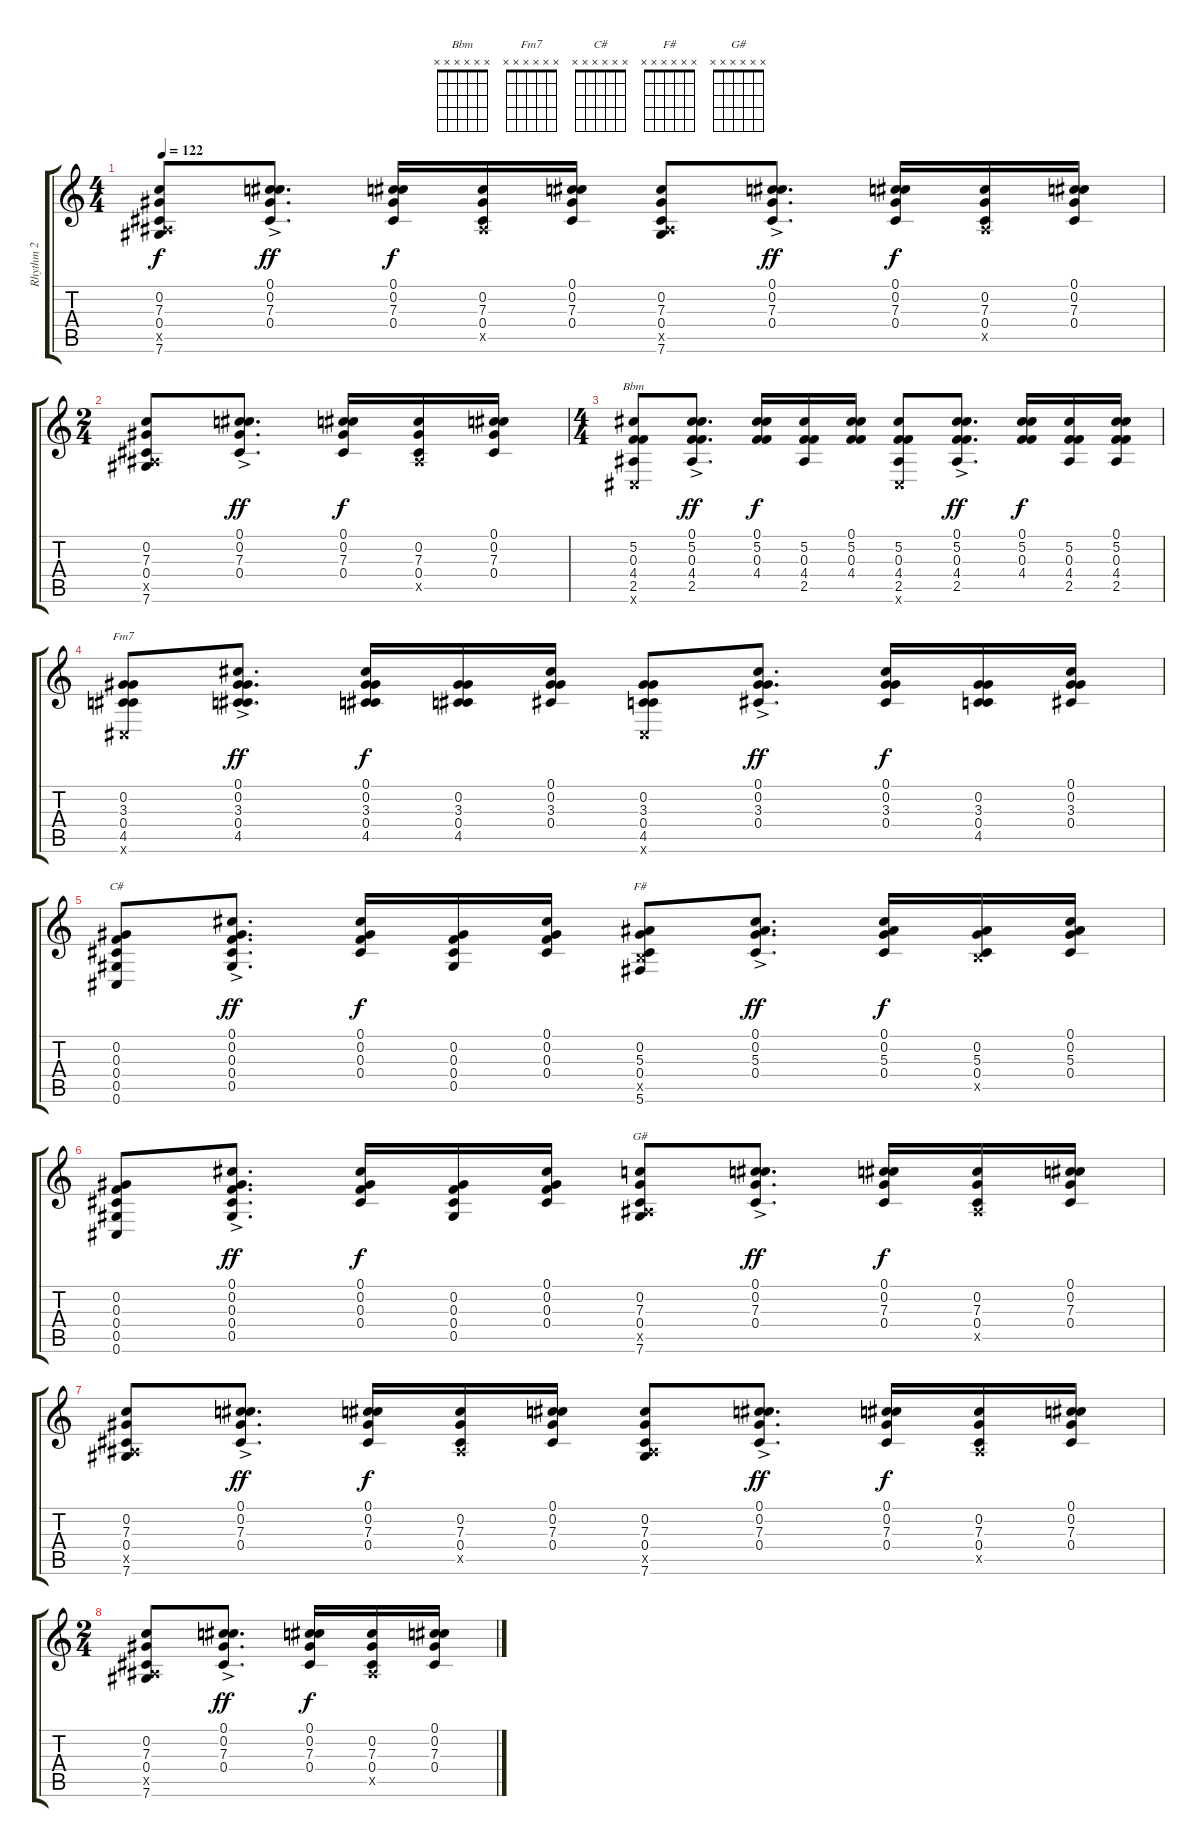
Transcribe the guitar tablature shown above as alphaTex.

\track ("Rhythm 2" "Rhythm 2") {instrument acousticguitarsteel}
\staff {score tabs}
\tuning (Db4 Ab3 F3 Db3 Ab2 Db2) {hide}
\chord ("Bbm" x x x x x x)
\chord ("Fm7" x x x x x x)
\chord ("C#" x x x x x x)
\chord ("F#" x x x x x x)
\chord ("G#" x x x x x x)
\ts (4 4)
\tempo 122
\clef g2
\ks c
(0.2 7.3 0.4 2.5{x} 7.6).8{dy f} (0.1 0.2{ac} 7.3 0.4).8{d dy ff} (0.1 0.2 7.3 0.4).16{dy f} (0.2 7.3 0.4 2.5{x}).16 (0.1 0.2 7.3 0.4).16 (0.2 7.3 0.4 2.5{x} 7.6).8 (0.1 0.2{ac} 7.3 0.4).8{d dy ff} (0.1 0.2 7.3 0.4).16{dy f} (0.2 7.3 0.4 2.5{x}).16 (0.1 0.2 7.3 0.4).16 |
\ts (2 4)
(0.2 7.3 0.4 2.5{x} 7.6).8 (0.1 0.2{ac} 7.3 0.4).8{d dy ff} (0.1 0.2 7.3 0.4).16{dy f} (0.2 7.3 0.4 2.5{x}).16 (0.1 0.2 7.3 0.4).16 |
\ts (4 4)
(5.2 0.3 4.4 2.5 0.6{x}).8{ch "Bbm"} (0.1 5.2 0.3{ac} 4.4 2.5).8{d dy ff} (0.1 5.2 0.3 4.4).16{dy f} (5.2 0.3 4.4 2.5).16 (0.1 5.2 0.3 4.4).16 (5.2 0.3 4.4 2.5 0.6{x}).8 (0.1 5.2{ac} 0.3 4.4 2.5).8{d dy ff} (0.1 5.2 0.3 4.4).16{dy f} (5.2 0.3 4.4 2.5).16 (0.1 5.2 0.3 4.4 2.5).16 |
(0.2 3.3 0.4 4.5 0.6{x}).8{ch "Fm7"} (0.1 0.2 3.3{ac} 0.4 4.5).8{d dy ff} (0.1 0.2 3.3 0.4 4.5).16{dy f} (0.2 3.3 0.4 4.5).16 (0.1 0.2 3.3 0.4).16 (0.2 3.3 0.4 4.5 0.6{x}).8 (0.1 0.2 3.3{ac} 0.4).8{d dy ff} (0.1 0.2 3.3 0.4).16{dy f} (0.2 3.3 0.4 4.5).16 (0.1 0.2 3.3 0.4).16 |
(0.2 0.3 0.4 0.5 0.6).8{ch "C#"} (0.1 0.2 0.3{ac} 0.4 0.5).8{d dy ff} (0.1 0.2 0.3 0.4).16{dy f} (0.2 0.3 0.4 0.5).16 (0.1 0.2 0.3 0.4).16 (0.2 5.3 0.4 3.5{x} 5.6).8{ch "F#"} (0.1 0.2{ac} 5.3 0.4).8{d dy ff} (0.1 0.2 5.3 0.4).16{dy f} (0.2 5.3 0.4 3.5{x}).16 (0.1 0.2 5.3 0.4).16 |
(0.2 0.3 0.4 0.5 0.6).8 (0.1{ac} 0.2 0.3 0.4 0.5).8{d dy ff} (0.1 0.2 0.3 0.4).16{dy f} (0.2 0.3 0.4 0.5).16 (0.1 0.2 0.3 0.4).16 (0.2 7.3 0.4 2.5{x} 7.6).8{ch "G#"} (0.1 0.2{ac} 7.3 0.4).8{d dy ff} (0.1 0.2 7.3 0.4).16{dy f} (0.2 7.3 0.4 2.5{x}).16 (0.1 0.2 7.3 0.4).16 |
(0.2 7.3 0.4 2.5{x} 7.6).8 (0.1 0.2{ac} 7.3 0.4).8{d dy ff} (0.1 0.2 7.3 0.4).16{dy f} (0.2 7.3 0.4 2.5{x}).16 (0.1 0.2 7.3 0.4).16 (0.2 7.3 0.4 2.5{x} 7.6).8 (0.1 0.2{ac} 7.3 0.4).8{d dy ff} (0.1 0.2 7.3 0.4).16{dy f} (0.2 7.3 0.4 2.5{x}).16 (0.1 0.2 7.3 0.4).16 |
\ts (2 4)
(0.2 7.3 0.4 2.5{x} 7.6).8 (0.1 0.2{ac} 7.3 0.4).8{d dy ff} (0.1 0.2 7.3 0.4).16{dy f} (0.2 7.3 0.4 2.5{x}).16 (0.1 0.2 7.3 0.4).16
